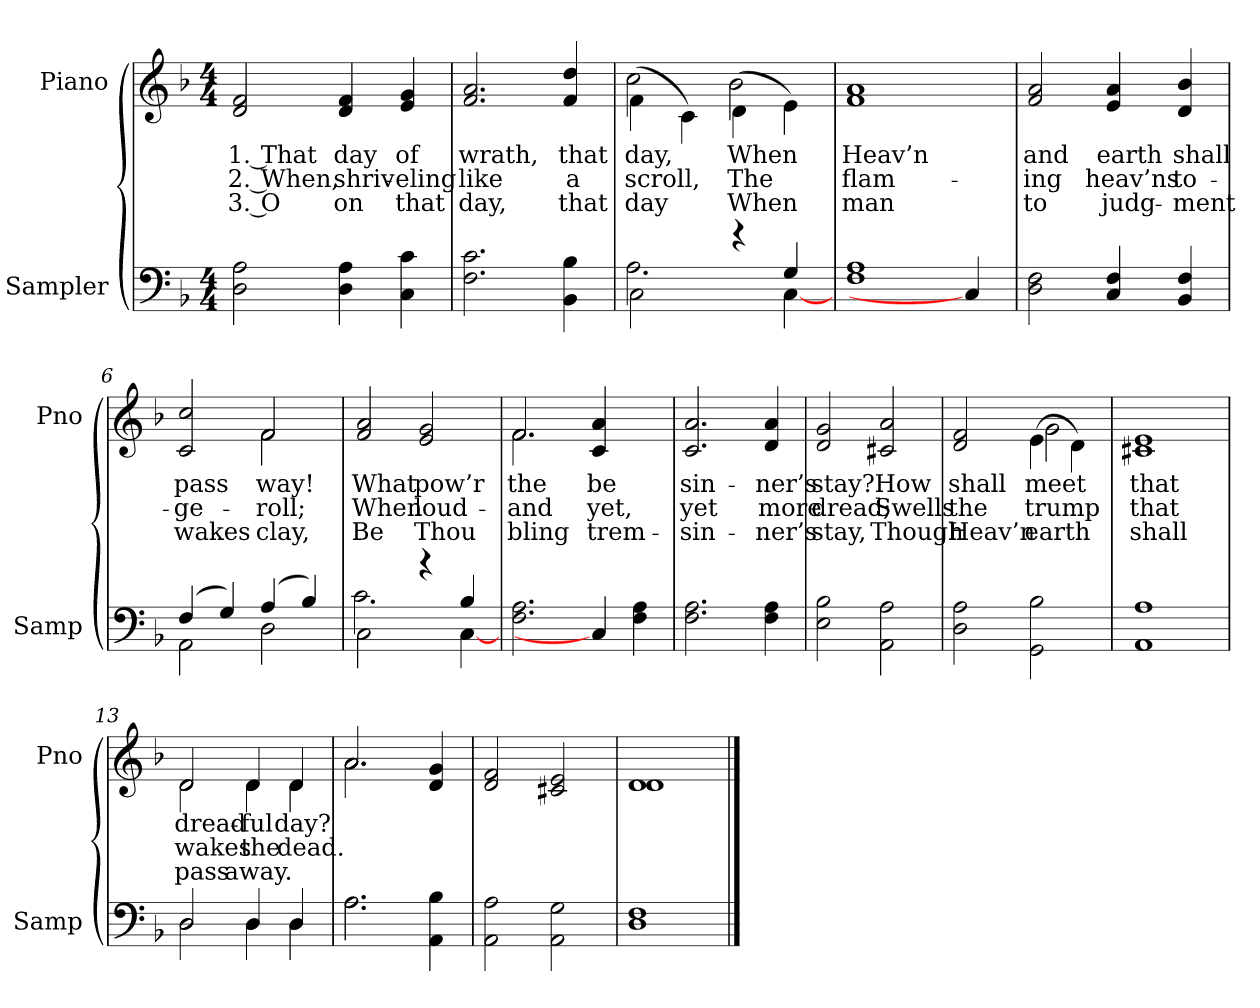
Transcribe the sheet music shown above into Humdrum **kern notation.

**kern	**kern	**text	**text	**text
*part2	*part1	*part1	*part1	*part1
*staff2	*staff1	*staff1	*staff1	*staff1
*I"Sampler	*I"Piano	*	*	*
*I'Samp	*I'Pno	*	*	*
*clefF4	*clefG2	*	*	*
*k[b-]	*k[b-]	*	*	*
*F:	*F:	*	*	*
*M4/4	*M4/4	*	*	*
=1	=1	=1	=1	=1
2D\ 2A\	2d/ 2f/	1. That	2. When,	3. O
4D\ 4A\	4d/ 4f/	day	shriv-	on
4C\ 4c\	4e/ 4g/	of	-eling	that
=2	=2	=2	=2	=2
2.F\ 2.c\	2.f/ 2.a/	wrath,	like	day,
4BB-\ 4B-\	4f/ 4dd/	that	a	that
=3	=3	=3	=3	=3
*^	*^	*	*	*
2C\	2.A	(4f\	2cc	day,	scroll,	day
.	.	4c\)	.	.	.	.
4r	.	(4d\	2b-	When	The	When
4G	[4C	4e\)	.	.	.	.
*v	*v	*	*	*	*	*
*	*v	*v	*	*	*
=4	=4	=4	=4	=4
1F/ 1A/	1f\ 1a\	Heav’n	flam-	man
4C]	4ryy	.	.	.
=5	=5	=5	=5	=5
2D\ 2F\	2f/ 2a/	and	-ing	to
4C/ 4F/	4e/ 4a/	earth	heav’ns	judg-
4BB-/ 4F/	4d/ 4b-/	shall	to-	-ment
=6	=6	=6	=6	=6
*^	*^	*	*	*
(4F/	2AA	2c/ 2cc/	2ryy	pass	-ge-	wakes
4G/)	.	.	.	.	.	.
(4A/	2D	2f/	2f	-way!	roll;	clay,
4B-/)	.	.	.	.	.	.
*	*	*v	*v	*	*	*
=7	=7	=7	=7	=7	=7
2C\	2.c	2f/ 2a/	What	When	Be
4r	.	2e/ 2g/	pow’r	loud-	Thou
4B-/	[4C	.	.	.	.
*v	*v	*	*	*	*
=8	=8	=8	=8	=8
*	*^	*	*	*
2.F\ 2.A\	2.f/	2.f	the	and	-bling
4C]	4c/ 4a/	4ryy	be	yet,	trem-
4F\ 4A\	4ryy	4ryy	.	.	.
*	*v	*v	*	*	*
=9	=9	=9	=9	=9
2.F\ 2.A\	2.c/ 2.a/	sin-	yet	sin-
4F\ 4A\	4d/ 4a/	-ner’s	more	-ner’s
=10	=10	=10	=10	=10
2E\ 2B-\	2d/ 2g/	stay?	dread;	stay,
2AA\ 2A\	2c#X/ 2a/	How	Swells	Though
=11	=11	=11	=11	=11
*	*^	*	*	*
2D\ 2A\	2d/ 2f/	2ryy	shall	the	Heav’n
2GG\ 2B-\	(4e\	2g	meet	trump	earth
.	4d\)	.	.	.	.
*	*v	*v	*	*	*
=12	=12	=12	=12	=12
1AA/ 1A/	1c#X\ 1e\	that	that	shall
=13	=13	=13	=13	=13
*^	*^	*	*	*
2D/	2D	2d/	2d	dread-	wakes	pass
4D/	4D	4d/	4d	-ful	the	away.
4D/	4D	4d/	4d	day?	dead.	.
=14	=14	=14	=14	=14	=14	=14
2.A\	2.A	2.a/	2.a	.	.	.
4AA\ 4B-\	4ryy	4d/ 4g/	4ryy	.	.	.
*v	*v	*	*	*	*	*
*	*v	*v	*	*	*
=15	=15	=15	=15	=15
2AA\ 2A\	2d/ 2f/	.	.	.
2AA\ 2G\	2c#X/ 2e/	.	.	.
=16	=16	=16	=16	=16
*	*^	*	*	*
1D\ 1F\	1d\	1d	.	.	.
*	*v	*v	*	*	*
==	==	==	==	==
*-	*-	*-	*-	*-
